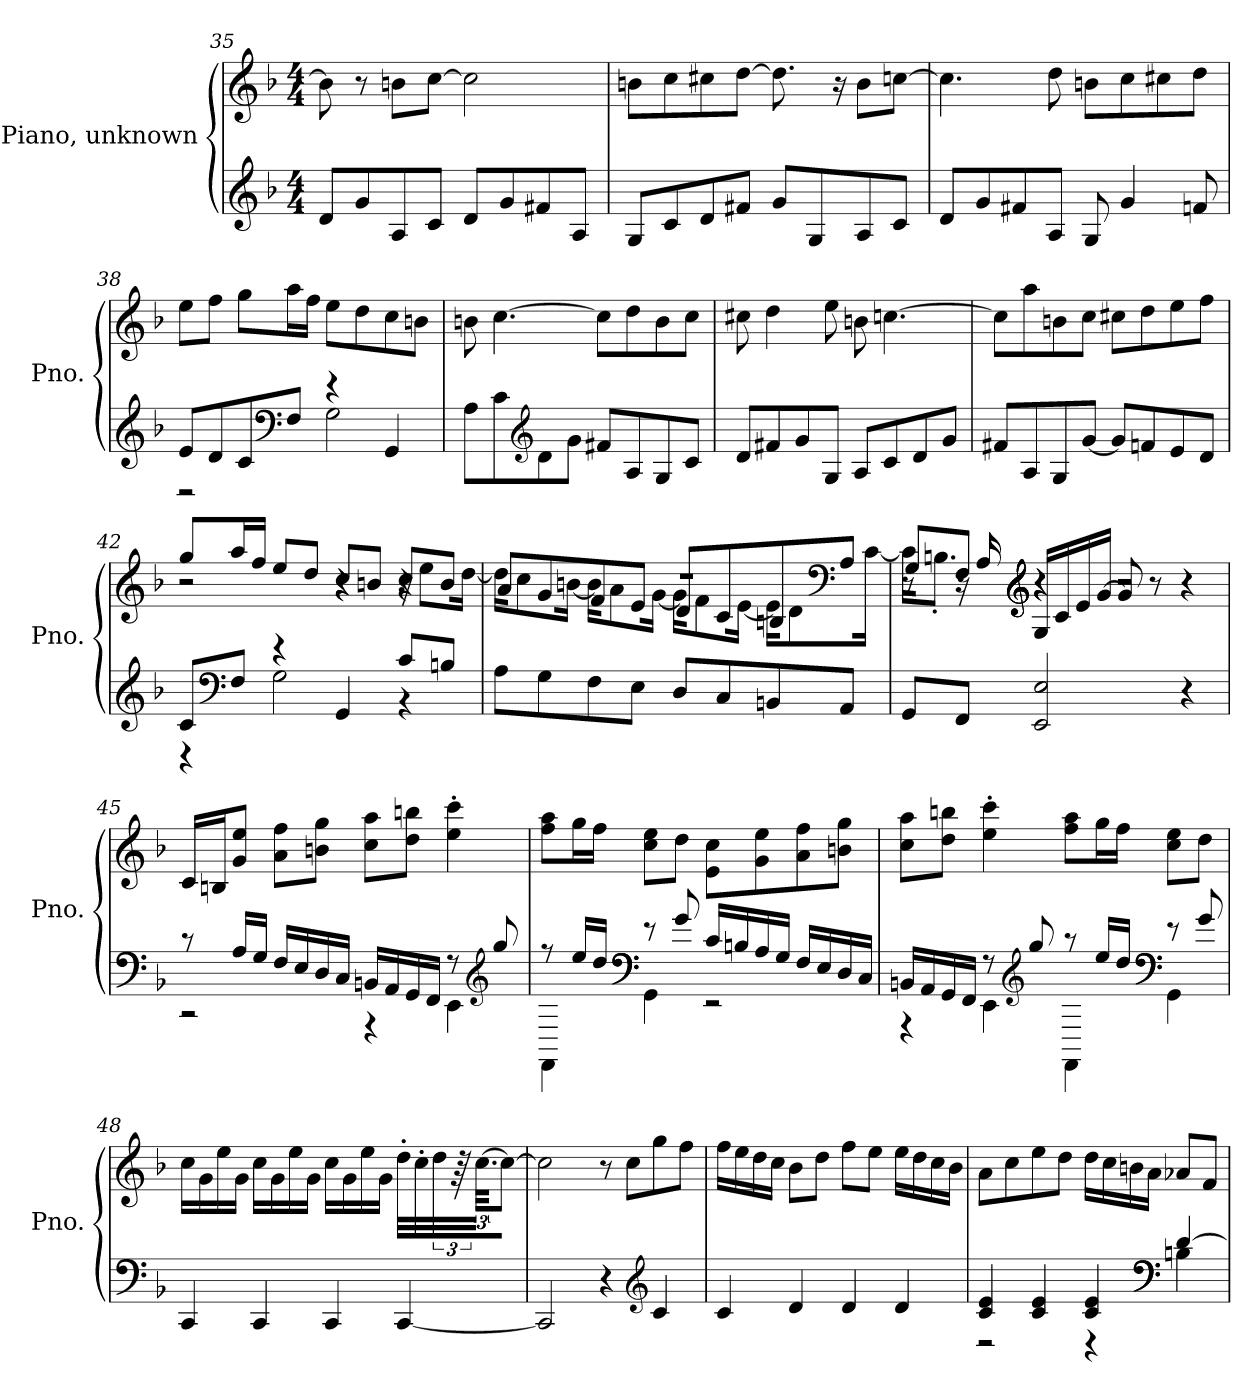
**kern	**kern
*part1	*part1
*staff2	*staff1
*I"Piano, unknown	*
*I'Pno.	*
!!LO:LB:g=z
*clefG2	*clefG2
*k[b-]	*k[b-]
*M4/4	*M4/4
=35	=35
8d/L	8b\]
8g/	8r
8A/	8bn\L
8c/J	[8cc\J
8d/L	2cc\]
8g/	.
8f#X/	.
8A/J	.
=36	=36
8G/L	8bn\L
8c/	8cc\
8d/	8cc#X\
8f#X/J	[8dd\J
8g/L	8.dd\]
8G/	.
.	16r
8A/	8b\L
8c/J	[8ccn\J
=37	=37
8d/L	4.cc\]
8g/	.
8f#X/	.
8A/J	8dd\
8G/	8bn\L
4g/	8cc\
.	8cc#X\
8fn/	8dd\J
=38	=38
*^	*
8e/L	2r	8ee\L
8d/	.	8ff\J
8c/	.	8gg\L
*clefF4	*	*
8F/J	.	16aa\L
.	.	16ff\JJ
4r	2G\	8ee\L
.	.	8dd\
4GG/	.	8cc\
.	.	8bn\J
*v	*v	*
!!LO:LB:g=z
=39	=39
8A\L	8bn\
8c\	[4.cc\
*clefG2	*
8d\	.
8g\J	.
8f#X/L	8cc\L]
8A/	8dd\
8G/	8b\
8c/J	8cc\J
=40	=40
8d/L	8cc#X\
8f#X/	4dd\
8g/	.
8G/J	8ee\
8A/L	8bn\
8c/	[4.ccn\
8d/	.
8g/J	.
=41	=41
8f#X/L	8cc\L]
8A/	8aa\
8G/	8bn\
[8g/J	8cc\J
8g/L]	8cc#X\L
8fn/	8dd\
8e/	8ee\
8d/J	8ff\J
!!LO:LB:g=z
=42	=42
*^	*^
*	*	*	*^
8c/L	4r	8gg/L	2r	2r
*clefF4	*	*	*	*
8F/J	.	16aa/L	.	.
.	.	16ff/JJ	.	.
4r	2G\	8ee/L	.	.
.	.	8dd/J	.	.
4GG/	.	8cc/L	4r	4r
.	.	8bn/J	.	.
8c/L	4r	4r	16r	8cc/L
.	.	.	8ee\L	.
8Bn/J	.	.	.	8b/J
.	.	.	[16dd\Jk	.
*v	*v	*	*	*
=43	=43	=43	=43
8A\L	1r	16dd\KL]	8a/L
.	.	8cc\	.
8G\	.	.	8g/
.	.	[16bn\Jk	.
8F\	.	16b\KL]	8f/
.	.	8a\	.
8E\J	.	.	8e/J
.	.	[16g\Jk	.
8D/L	.	16g\KL]	8d/L
.	.	8f\	.
8C/	.	.	8c/
.	.	[16e\Jk	.
8BBn/	.	16e\KL]	8Bn/
.	.	8d\	.
*	*clefF4	*	*
8AA/J	.	.	8A/J
.	.	[16c\Jk	.
!!LO:LB:g=z	!!	!!
=44	=44	=44	=44
8GG/L	8r	16c\KL]	8G/L
.	.	8.Bn'\J	.
8FF/J	16r	.	8F/J
.	16A/	.	.
*	*clefG2	*	*
2EE/ 2E/	16G/LL	4r	4r
.	16c/	.	.
.	16e/	.	.
.	[16g/JJ	.	.
.	8g/]	2r	2r
.	8r	.	.
4r	4r	.	.
*	*v	*v	*v
=45	=45
*^	*
8r	2r	16c/LL
.	.	16Bn/J
16A/LL	.	8g/ 8ee/J
16G/JJ	.	.
16F/LL	.	8a\ 8ff\L
16E/	.	.
16D/	.	8bn\ 8gg\J
16C/JJ	.	.
16BBn/LL	4r	8cc\ 8aa\L
16AA/	.	.
16GG/	.	8dd\ 8bbn\J
16FF/JJ	.	.
8r	4EE\	4ee\' 4ccc\'
*clefG2	*	*
8gg/	.	.
!!LO:LB:g=z
=46	=46	=46
8r	4FF\	8ff\ 8aa\L
16ee/LL	.	16gg\L
16dd/JJ	.	16ff\JJ
*clefF4	*	*
8r	4GG\	8cc\ 8ee\L
8g/	.	8dd\J
16c/LL	2r	8e\ 8cc\L
16Bn/	.	.
16A/	.	8g\ 8ee\
16G/JJ	.	.
16F/LL	.	8a\ 8ff\
16E/	.	.
16D/	.	8bn\ 8gg\J
16C/JJ	.	.
=47	=47	=47
16BBn/LL	4r	8cc\ 8aa\L
16AA/	.	.
16GG/	.	8dd\ 8bbn\J
16FF/JJ	.	.
8r	4EE\	4ee\' 4ccc\'
*clefG2	*	*
8gg/	.	.
8r	4FF\	8ff\ 8aa\L
16ee/LL	.	16gg\L
16dd/JJ	.	16ff\JJ
*clefF4	*	*
8r	4GG\	8cc\ 8ee\L
8g/	.	8dd\J
*v	*v	*
!!LO:PB:g=z
=48	=48
4CC/	16cc\LL
.	16g\
.	16ee\
.	16g\JJ
4CC/	16cc\LL
.	16g\
.	16ee\
.	16g\JJ
4CC/	16cc\LL
.	16g\
.	16ee\
.	16g\JJ
[4CC/	32dd'\LLL
.	32cc'\
.	48dd\JJJ
.	96r
.	[48.cc\KKL
.	8cc\J_
=49	=49
2CC/]	2cc\]
4r	8r
.	8cc\L
*clefG2	*
4c/	8gg\
.	8ff\J
=50	=50
4c/	16ff\LL
.	16ee\
.	16dd\
.	16cc\JJ
4d/	8b-\L
.	8dd\J
4d/	8ff\L
.	8ee\J
4d/	16ee\LL
.	16dd\
.	16cc\
.	16b-\JJ
!!LO:LB:g=z
=51	=51
*^	*
4c/ 4e/	2r	8a\L
.	.	8cc\
4c/ 4e/	.	8ee\
.	.	8dd\J
4c/ 4e/	4r	16dd\LL
.	.	16cc\
.	.	16bn\
.	.	16a\JJ
*clefF4	*	*
[4d/	4Bn\	8a-X/L
.	.	8f/J
*v	*v	*
=	=
*-	*-
